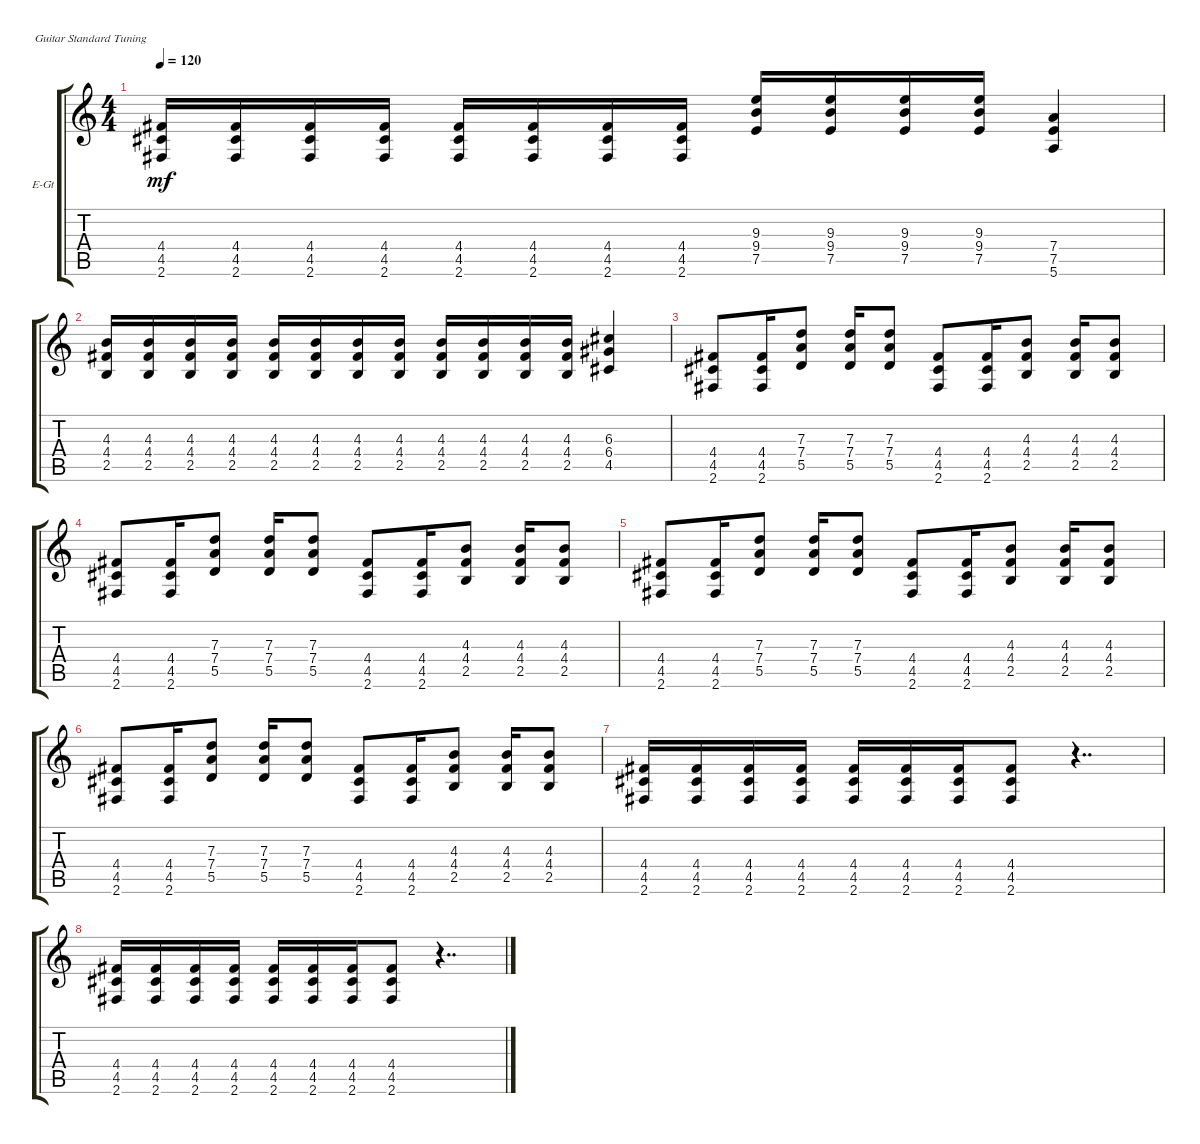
\defaultSystemsLayout 4
\bracketExtendMode groupsimilarinstruments
\firstSystemTrackNameOrientation horizontal
\otherSystemsTrackNameOrientation horizontal
\track ("Electric Guitar" "E-Gt") {instrument overdrivenguitar}
\staff {score tabs}
\tuning (E4 B3 G3 D3 A2 E2)
\ts (4 4)
\tempo 120
\clef g2
\ks c
(4.4 4.5 2.6).16{dy mf} (4.4 4.5 2.6).16 (4.4 4.5 2.6).16 (4.4 4.5 2.6).16 (4.4 4.5 2.6).16 (4.4 4.5 2.6).16 (4.4 4.5 2.6).16 (4.4 4.5 2.6).16 (9.3 9.4 7.5).16 (9.3 9.4 7.5).16 (9.3 9.4 7.5).16 (9.3 9.4 7.5).16 (7.4 7.5 5.6).4 |
(4.3 4.4 2.5).16 (4.3 4.4 2.5).16 (4.3 4.4 2.5).16 (4.3 4.4 2.5).16 (4.3 4.4 2.5).16 (4.3 4.4 2.5).16 (4.3 4.4 2.5).16 (4.3 4.4 2.5).16 (4.3 4.4 2.5).16 (4.3 4.4 2.5).16 (4.3 4.4 2.5).16 (4.3 4.4 2.5).16 (6.3 6.4 4.5).4 |
(4.4 4.5 2.6).8 (4.4 4.5 2.6).16 (7.3 7.4 5.5).8 (7.3 7.4 5.5).16 (7.3 7.4 5.5).8 (4.4 4.5 2.6).8 (4.4 4.5 2.6).16 (4.3 4.4 2.5).8 (4.3 4.4 2.5).16 (4.3 4.4 2.5).8 |
(4.4 4.5 2.6).8 (4.4 4.5 2.6).16 (7.3 7.4 5.5).8 (7.3 7.4 5.5).16 (7.3 7.4 5.5).8 (4.4 4.5 2.6).8 (4.4 4.5 2.6).16 (4.3 4.4 2.5).8 (4.3 4.4 2.5).16 (4.3 4.4 2.5).8 |
(4.4 4.5 2.6).8 (4.4 4.5 2.6).16 (7.3 7.4 5.5).8 (7.3 7.4 5.5).16 (7.3 7.4 5.5).8 (4.4 4.5 2.6).8 (4.4 4.5 2.6).16 (4.3 4.4 2.5).8 (4.3 4.4 2.5).16 (4.3 4.4 2.5).8 |
(4.4 4.5 2.6).8 (4.4 4.5 2.6).16 (7.3 7.4 5.5).8 (7.3 7.4 5.5).16 (7.3 7.4 5.5).8 (4.4 4.5 2.6).8 (4.4 4.5 2.6).16 (4.3 4.4 2.5).8 (4.3 4.4 2.5).16 (4.3 4.4 2.5).8 |
(4.4 4.5 2.6).16 (4.4 4.5 2.6).16 (4.4 4.5 2.6).16 (4.4 4.5 2.6).16 (4.4 4.5 2.6).16 (4.4 4.5 2.6).16 (4.4 4.5 2.6).16 (4.4 4.5 2.6).8 r.4{dd} |
(4.4 4.5 2.6).16 (4.4 4.5 2.6).16 (4.4 4.5 2.6).16 (4.4 4.5 2.6).16 (4.4 4.5 2.6).16 (4.4 4.5 2.6).16 (4.4 4.5 2.6).16 (4.4 4.5 2.6).8 r.4{dd}
